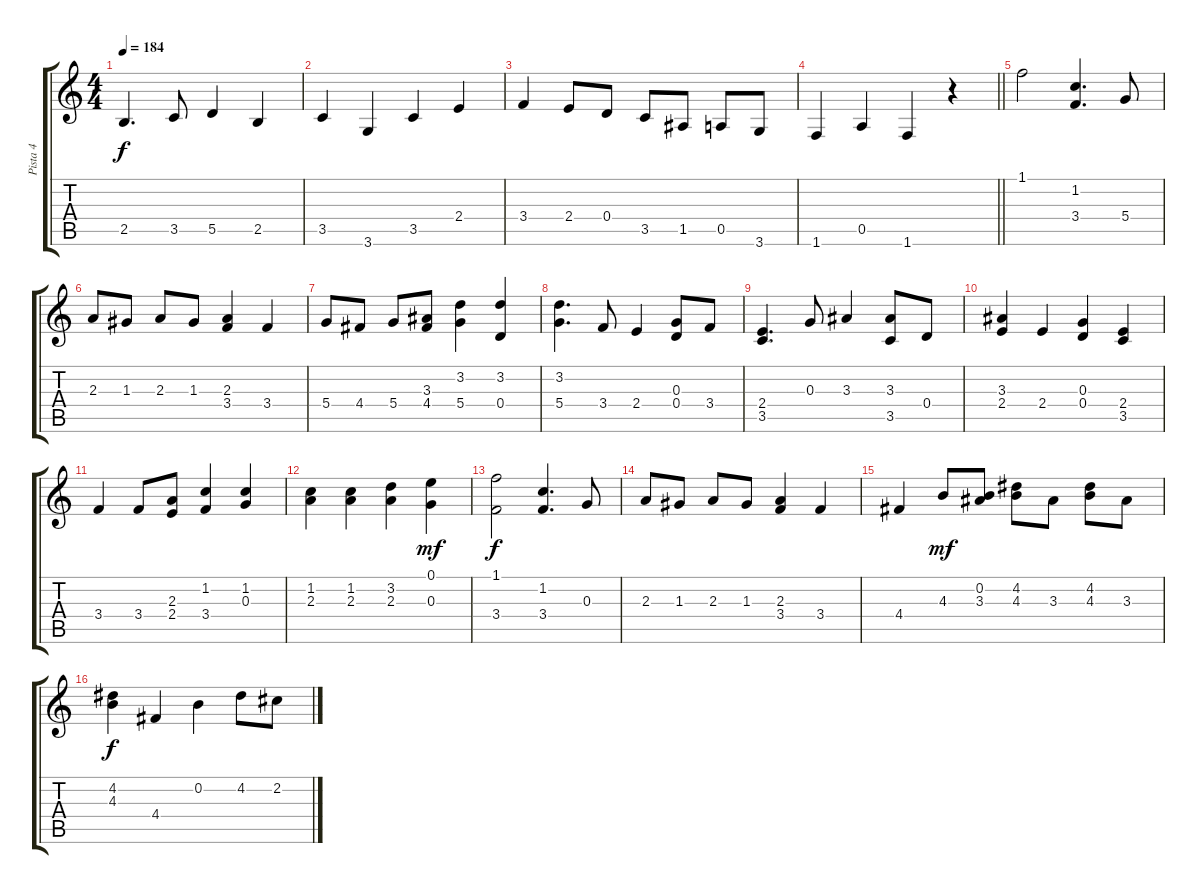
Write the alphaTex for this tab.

\track ("Pista 4" "Pista 4") {instrument electricguitarjazz}
\staff {score tabs}
\tuning (E4 B3 G3 D3 A2 E2) {hide}
\ts (4 4)
\tempo 184
\clef g2
\ks c
2.5.4{d dy f} 3.5.8 5.5.4 2.5.4 |
3.5.4 3.6.4 3.5.4 2.4.4 |
3.4.4 2.4.8 0.4.8 3.5.8 1.5.8 0.5.8 3.6.8 |
\barLineRight lightlight
1.6.4 0.5.4 1.6.4 r.4 |
1.1.2 (1.2 3.4).4{d} 5.4.8 |
2.3.8 1.3.8 2.3.8 1.3.8 (2.3 3.4).4 3.4.4 |
5.4.8 4.4.8 5.4.8 (3.3 4.4).8 (3.2 5.4).4 (3.2 0.4).4 |
(3.2 5.4).4{d} 3.4.8 2.4.4 (0.3 0.4).8 3.4.8 |
(2.4 3.5).4{d} 0.3.8 3.3.4 (3.3 3.5).8 0.4.8 |
(3.3 2.4).4 2.4.4 (0.3 0.4).4 (2.4 3.5).4 |
3.4.4 3.4.8 (2.3 2.4).8 (1.2 3.4).4 (1.2 0.3).4 |
(1.2 2.3).4 (1.2 2.3).4 (3.2 2.3).4 (0.1 0.3).4{dy mf} |
(1.1 3.4).2{dy f} (1.2 3.4).4{d} 0.3.8 |
2.3.8 1.3.8 2.3.8 1.3.8 (2.3 3.4).4 3.4.4 |
4.4.4 4.3.8{dy mf} (0.2 3.3).8 (4.2 4.3).8 3.3.8 (4.2 4.3).8 3.3.8 |
(4.2 4.3).4{dy f} 4.4.4 0.2.4 4.2.8 2.2.8
